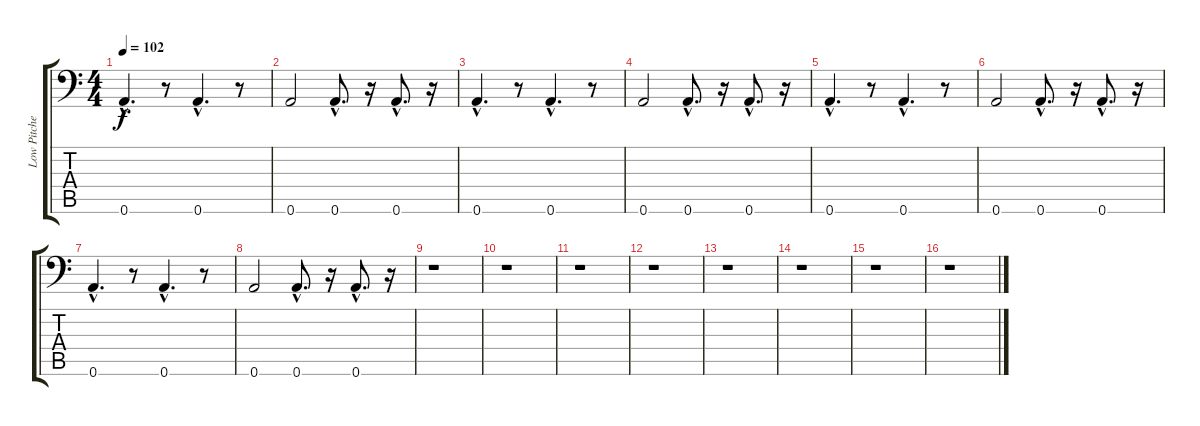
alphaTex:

\track ("Low Pitched Effects" "Low Pitche") {instrument distortionguitar}
\staff {score tabs}
\tuning (D2 A1 F1 G0 D0 A-1) {hide}
\ts (4 4)
\tempo 102
\clef f4
\ks c
0.6{hac}.4{d dy f} r.8 0.6{hac}.4{d} r.8 |
0.6.2 0.6{hac}.8{d} r.16 0.6{hac}.8{d} r.16 |
0.6{hac}.4{d} r.8 0.6{hac}.4{d} r.8 |
0.6.2 0.6{hac}.8{d} r.16 0.6{hac}.8{d} r.16 |
0.6{hac}.4{d} r.8 0.6{hac}.4{d} r.8 |
0.6.2 0.6{hac}.8{d} r.16 0.6{hac}.8{d} r.16 |
0.6{hac}.4{d} r.8 0.6{hac}.4{d} r.8 |
0.6.2 0.6{hac}.8{d} r.16 0.6{hac}.8{d} r.16 |
r.1 |
r.1 |
r.1 |
r.1 |
r.1 |
r.1 |
r.1 |
r.1
